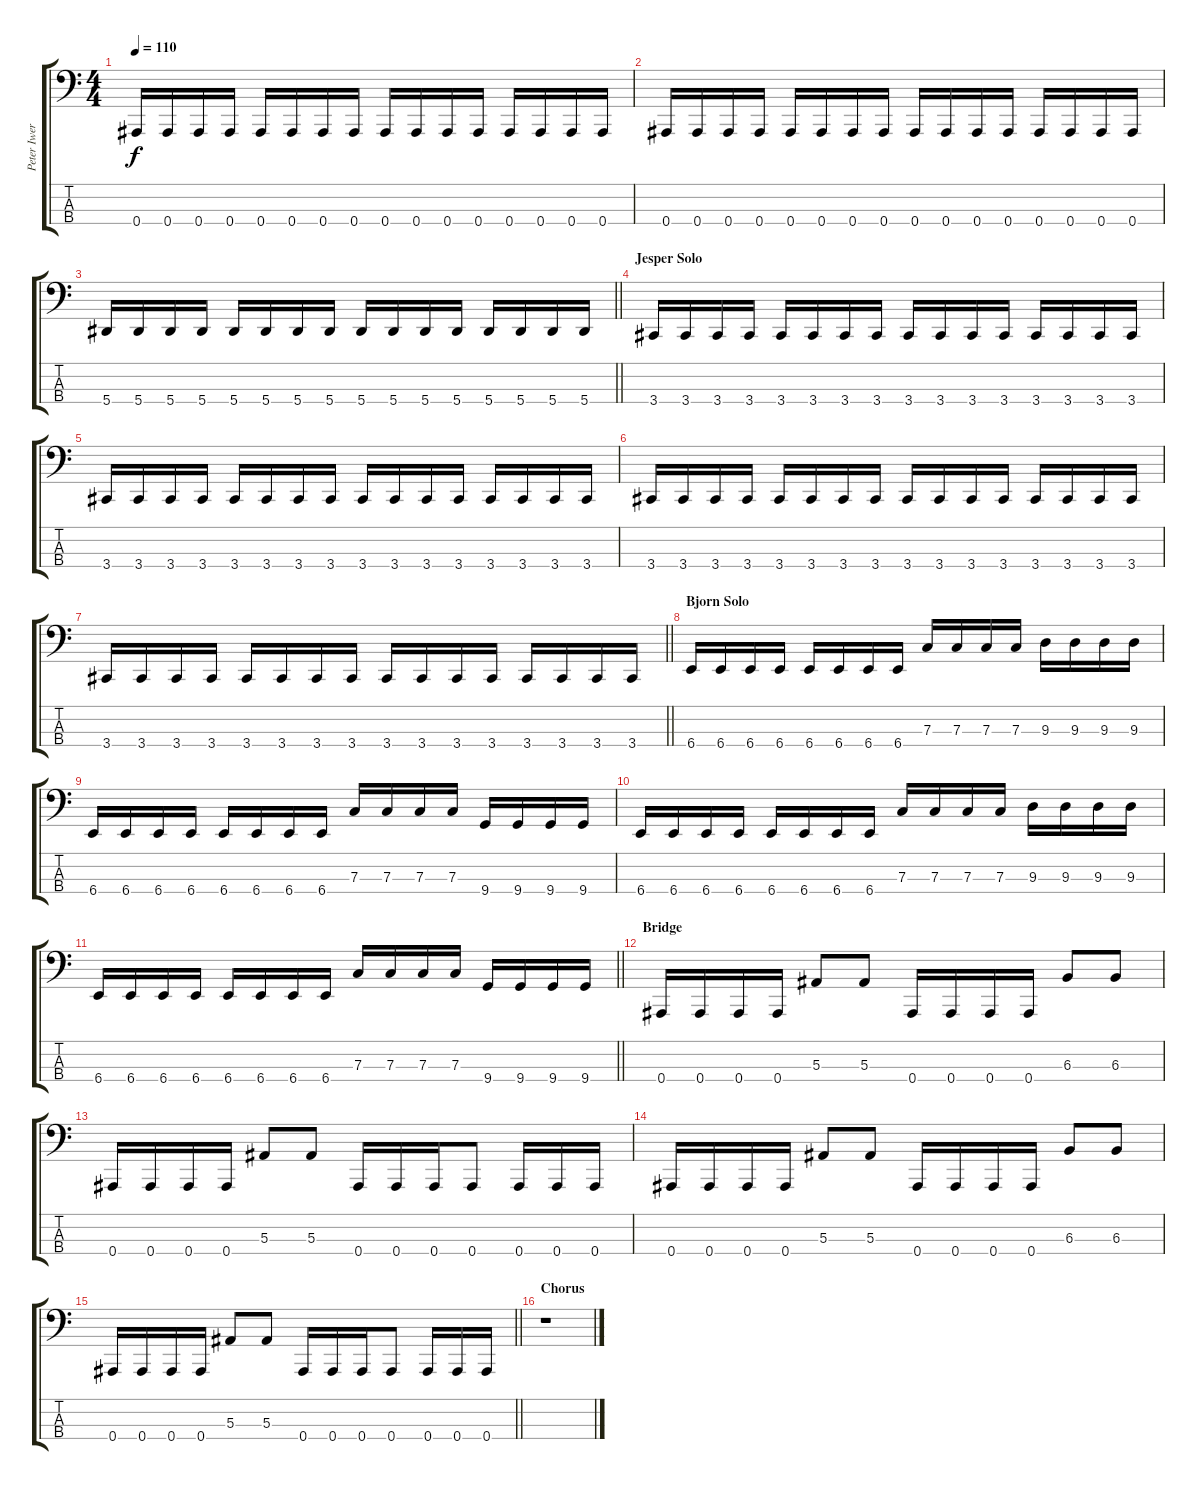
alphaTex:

\track ("Peter Iwers" "Peter Iwer") {instrument electricbassfinger}
\staff {score tabs}
\tuning (Eb2 Bb1 F1 Bb0) {hide}
\ts (4 4)
\tempo 110
\clef f4
\ks c
0.4.16{dy f} 0.4.16 0.4.16 0.4.16 0.4.16 0.4.16 0.4.16 0.4.16 0.4.16 0.4.16 0.4.16 0.4.16 0.4.16 0.4.16 0.4.16 0.4.16 |
0.4.16 0.4.16 0.4.16 0.4.16 0.4.16 0.4.16 0.4.16 0.4.16 0.4.16 0.4.16 0.4.16 0.4.16 0.4.16 0.4.16 0.4.16 0.4.16 |
\barLineRight lightlight
5.4.16 5.4.16 5.4.16 5.4.16 5.4.16 5.4.16 5.4.16 5.4.16 5.4.16 5.4.16 5.4.16 5.4.16 5.4.16 5.4.16 5.4.16 5.4.16 |
\section ("" "Jesper Solo")
3.4.16 3.4.16 3.4.16 3.4.16 3.4.16 3.4.16 3.4.16 3.4.16 3.4.16 3.4.16 3.4.16 3.4.16 3.4.16 3.4.16 3.4.16 3.4.16 |
3.4.16 3.4.16 3.4.16 3.4.16 3.4.16 3.4.16 3.4.16 3.4.16 3.4.16 3.4.16 3.4.16 3.4.16 3.4.16 3.4.16 3.4.16 3.4.16 |
3.4.16 3.4.16 3.4.16 3.4.16 3.4.16 3.4.16 3.4.16 3.4.16 3.4.16 3.4.16 3.4.16 3.4.16 3.4.16 3.4.16 3.4.16 3.4.16 |
\barLineRight lightlight
3.4.16 3.4.16 3.4.16 3.4.16 3.4.16 3.4.16 3.4.16 3.4.16 3.4.16 3.4.16 3.4.16 3.4.16 3.4.16 3.4.16 3.4.16 3.4.16 |
\section ("" "Bjorn Solo")
6.4.16 6.4.16 6.4.16 6.4.16 6.4.16 6.4.16 6.4.16 6.4.16 7.3.16 7.3.16 7.3.16 7.3.16 9.3.16 9.3.16 9.3.16 9.3.16 |
6.4.16 6.4.16 6.4.16 6.4.16 6.4.16 6.4.16 6.4.16 6.4.16 7.3.16 7.3.16 7.3.16 7.3.16 9.4.16 9.4.16 9.4.16 9.4.16 |
6.4.16 6.4.16 6.4.16 6.4.16 6.4.16 6.4.16 6.4.16 6.4.16 7.3.16 7.3.16 7.3.16 7.3.16 9.3.16 9.3.16 9.3.16 9.3.16 |
\barLineRight lightlight
6.4.16 6.4.16 6.4.16 6.4.16 6.4.16 6.4.16 6.4.16 6.4.16 7.3.16 7.3.16 7.3.16 7.3.16 9.4.16 9.4.16 9.4.16 9.4.16 |
\section ("" "Bridge")
0.4.16 0.4.16 0.4.16 0.4.16 5.3.8 5.3.8 0.4.16 0.4.16 0.4.16 0.4.16 6.3.8 6.3.8 |
0.4.16 0.4.16 0.4.16 0.4.16 5.3.8 5.3.8 0.4.16 0.4.16 0.4.16 0.4.8 0.4.16 0.4.16 0.4.16 |
0.4.16 0.4.16 0.4.16 0.4.16 5.3.8 5.3.8 0.4.16 0.4.16 0.4.16 0.4.16 6.3.8 6.3.8 |
\barLineRight lightlight
0.4.16 0.4.16 0.4.16 0.4.16 5.3.8 5.3.8 0.4.16 0.4.16 0.4.16 0.4.8 0.4.16 0.4.16 0.4.16 |
\section ("" "Chorus")
r.1
